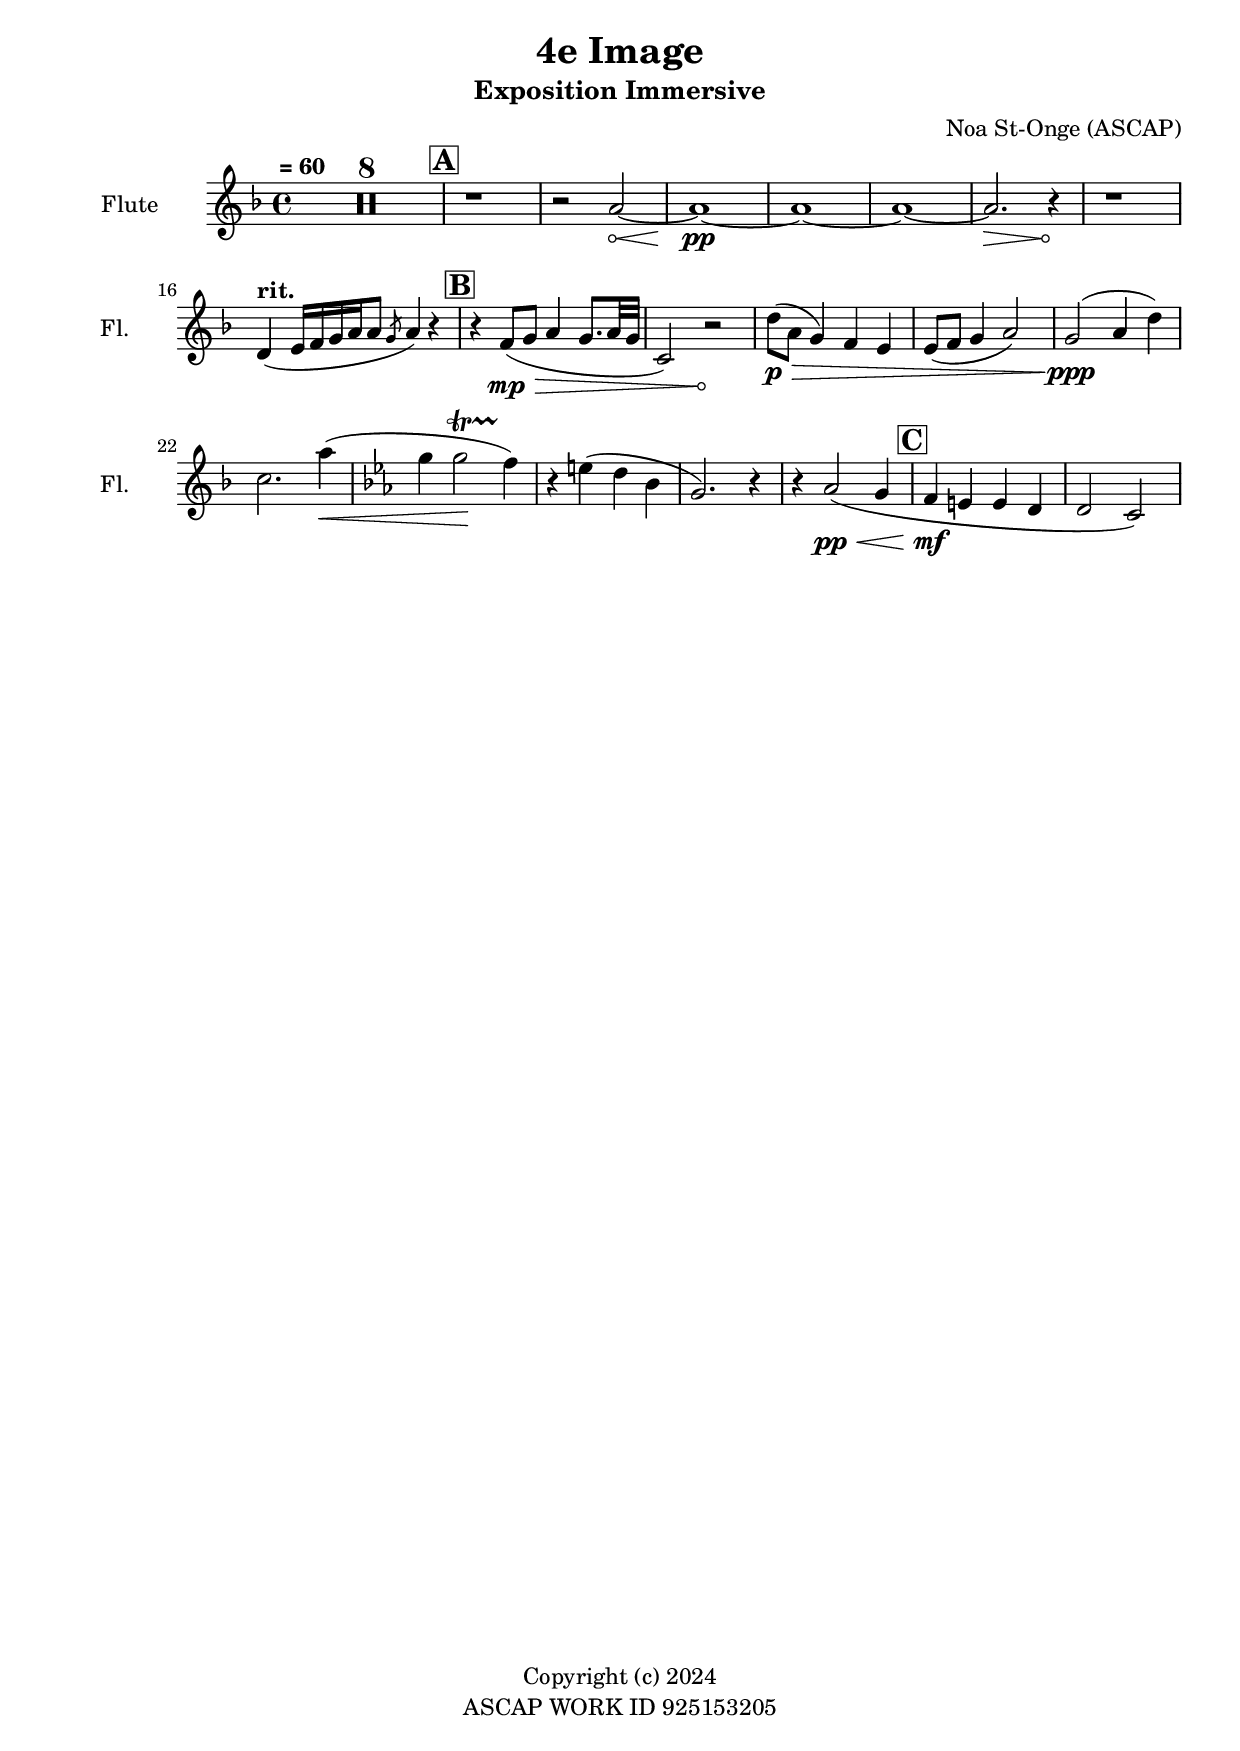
flute = \relative c'' {
  \time 4/4
  \tempo " = 60"
  \key f \major

  \set Score.rehearsalMarkFormatter = #format-mark-box-alphabet

  % Music follows here.
  \override Hairpin.circled-tip = ##t
  \compressMMRests { R1*8 } \mark \default r1 r2
  a2\< ~ a1\!\pp ~ a1 ~ a1 ~ a2.\> r4\! r1

  \tempo \markup { "rit. " } d,4 (e16 [f16 g16 a16 a8] \slashedGrace g8 a4*1/2) r4

  \mark \default %B
  r4 f8(\mp\> g8 a4 g8. a32 g32 c,2) r2\!

  \override Hairpin.circled-tip = ##f
  d'8(\p\> a8 g4) f4 e4
  e8( f8 g4 a2)
  g2(\!\ppp a4 d4)
  c2. a'4(\<

  \key ees \major

  g4 g2\!\startTrillSpan f4\stopTrillSpan) r4

  e4( d4 bes4 g2.) r4 r4

  aes2(\pp\< g4 \mark \default %%%%% C %%%%%
  f4\mf e4 e4 d4 d2 c2)
}

flutePart = \new Staff \with {
  instrumentName = "Flute"
  shortInstrumentName = "Fl."
  midiInstrument = "flute"
} \flute

\book {
  \bookOutputName "Flute"
  \header {
  title = "4e Image"
  subtitle = "Exposition Immersive"
  composer = "Noa St-Onge (ASCAP)"
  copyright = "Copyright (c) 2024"
  % Remove default LilyPond tagline
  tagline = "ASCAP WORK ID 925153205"
}
  \score {
    <<
      \flutePart
    >>
    \layout {
      indent = 25
      short-indent = 20
    }

    \midi {
      \tempo 4=60
    }
  }
}